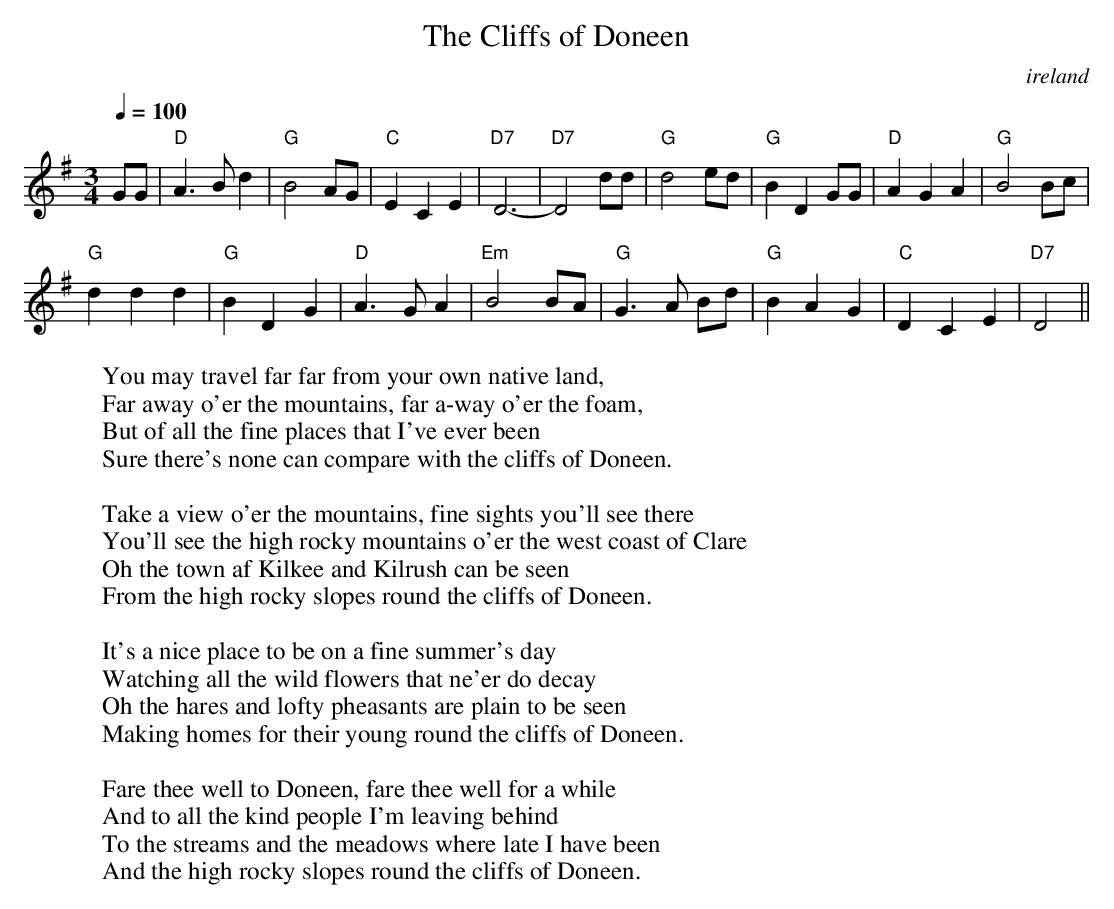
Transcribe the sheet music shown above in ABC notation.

X:1
T:Cliffs of Doneen, The
O:ireland
M:3/4
L:1/8
Q:1/4=100
W:You may travel far far from your own native land,
W:Far away o'er the mountains, far a-way o'er the foam,
W:But of all the fine places that I've ever been
W:Sure there's none can compare with the cliffs of Doneen.
W:
W:Take a view o'er the mountains, fine sights you'll see there
W:You'll see the high rocky mountains o'er the west coast of Clare
W:Oh the town af Kilkee and Kilrush can be seen
W:From the high rocky slopes round the cliffs of Doneen.
W:
W:It's a nice place to be on a fine summer's day
W:Watching all the wild flowers that ne'er do decay
W:Oh the hares and lofty pheasants are plain to be seen
W:Making homes for their young round the cliffs of Doneen.
W:
W:Fare thee well to Doneen, fare thee well for a while
W:And to all the kind people I'm leaving behind
W:To the streams and the meadows where late I have been
W:And the high rocky slopes round the cliffs of Doneen.
K:G
GG |"D"A3B d2|"G"B4 AG|"C"E2 C2 E2|"D7"D6-|"D7"D4 dd|\
"G"d4 ed|"G"B2 D2 GG|"D"A2 G2 A2|"G"B4 Bc|
"G"d2 d2 d2|"G"B2 D2 G2|"D"A3G A2|"Em"B4 BA|\
"G"G3-A Bd|"G"B2 A2 G2|"C"D2 C2 E2|"D7"D4 ||
